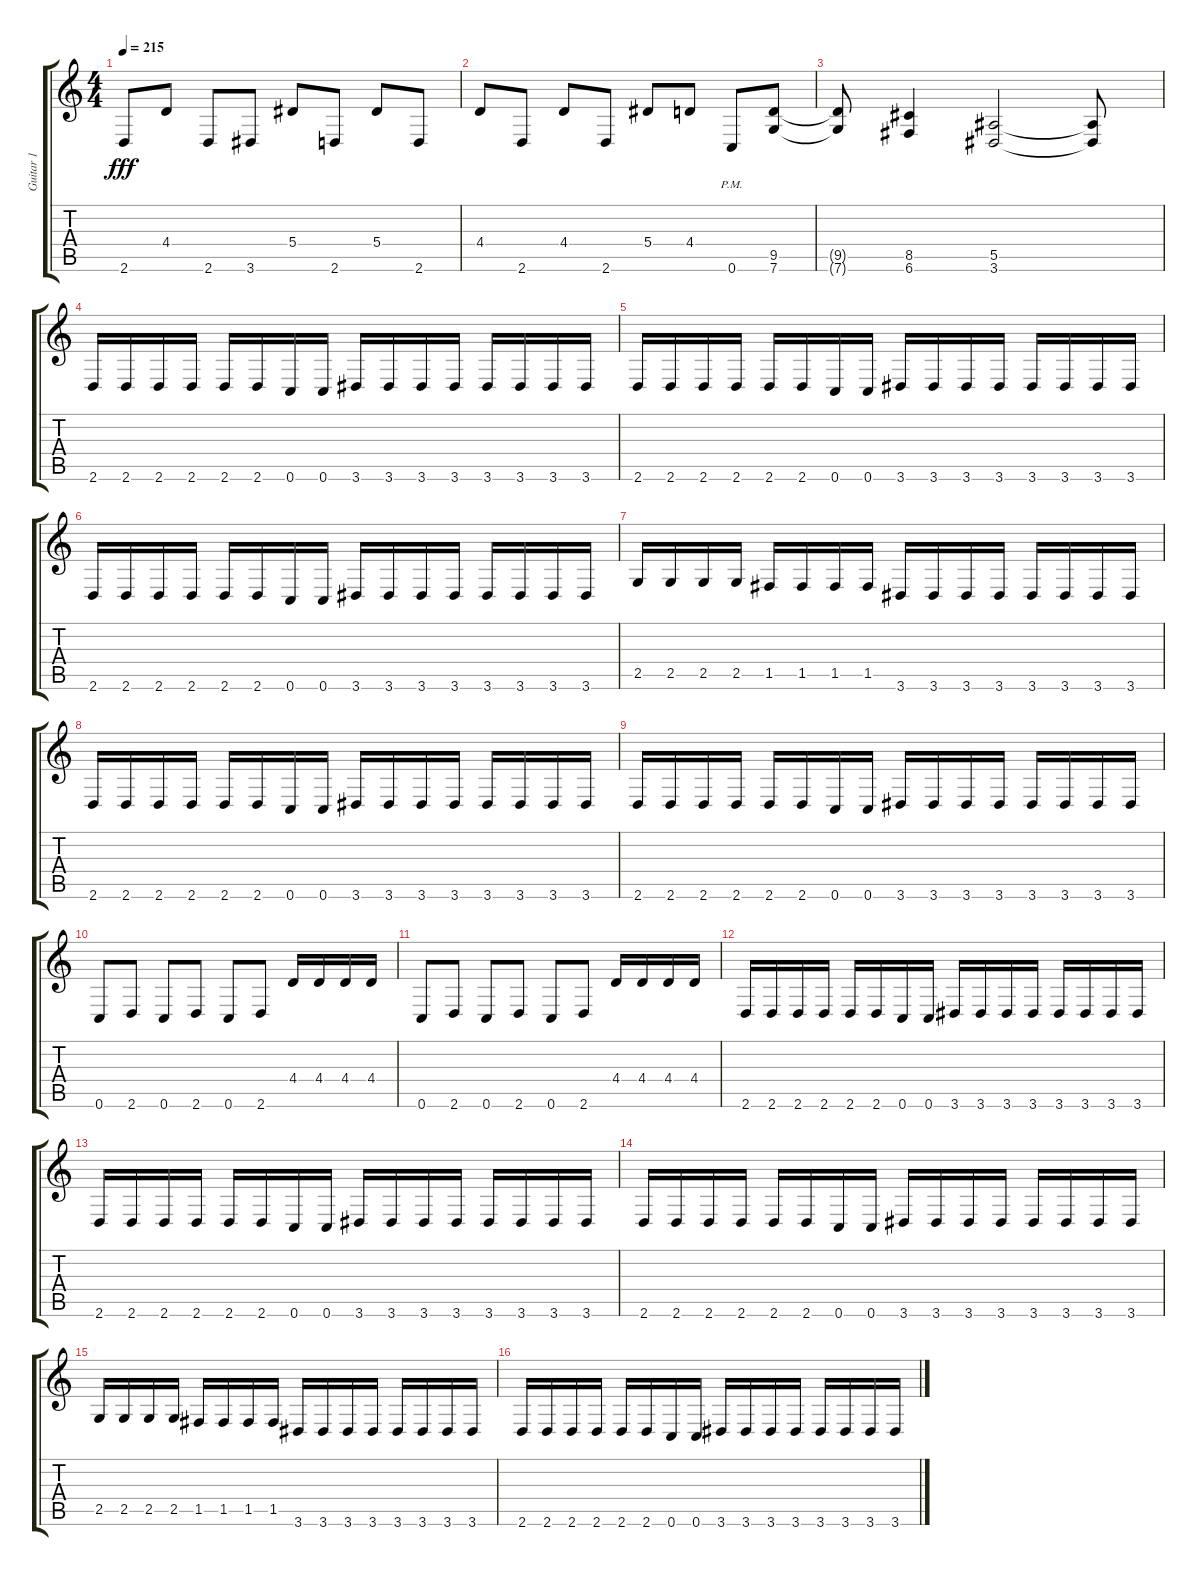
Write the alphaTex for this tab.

\track ("Guitar 1" "Guitar 1") {instrument distortionguitar}
\staff {score tabs}
\tuning (C4 G3 Eb3 Bb2 F2 C2) {hide}
\ts (4 4)
\tempo 215
\clef g2
\ks c
2.6.8{dy fff} 4.4.8 2.6.8 3.6.8 5.4.8 2.6.8 5.4.8 2.6.8 |
4.4.8 2.6.8 4.4.8 2.6.8 5.4.8 4.4.8 0.6{pm}.8 (9.5 7.6).8 |
(9.5{t} 7.6{t}).8 (8.5 6.6).4 (5.5 3.6).2 (5.5{t} 3.6{t}).8 |
2.6.16 2.6.16 2.6.16 2.6.16 2.6.16 2.6.16 0.6.16 0.6.16 3.6.16 3.6.16 3.6.16 3.6.16 3.6.16 3.6.16 3.6.16 3.6.16 |
2.6.16 2.6.16 2.6.16 2.6.16 2.6.16 2.6.16 0.6.16 0.6.16 3.6.16 3.6.16 3.6.16 3.6.16 3.6.16 3.6.16 3.6.16 3.6.16 |
2.6.16 2.6.16 2.6.16 2.6.16 2.6.16 2.6.16 0.6.16 0.6.16 3.6.16 3.6.16 3.6.16 3.6.16 3.6.16 3.6.16 3.6.16 3.6.16 |
2.5.16 2.5.16 2.5.16 2.5.16 1.5.16 1.5.16 1.5.16 1.5.16 3.6.16 3.6.16 3.6.16 3.6.16 3.6.16 3.6.16 3.6.16 3.6.16 |
2.6.16 2.6.16 2.6.16 2.6.16 2.6.16 2.6.16 0.6.16 0.6.16 3.6.16 3.6.16 3.6.16 3.6.16 3.6.16 3.6.16 3.6.16 3.6.16 |
2.6.16 2.6.16 2.6.16 2.6.16 2.6.16 2.6.16 0.6.16 0.6.16 3.6.16 3.6.16 3.6.16 3.6.16 3.6.16 3.6.16 3.6.16 3.6.16 |
0.6.8 2.6.8 0.6.8 2.6.8 0.6.8 2.6.8 4.4.16 4.4.16 4.4.16 4.4.16 |
0.6.8 2.6.8 0.6.8 2.6.8 0.6.8 2.6.8 4.4.16 4.4.16 4.4.16 4.4.16 |
2.6.16 2.6.16 2.6.16 2.6.16 2.6.16 2.6.16 0.6.16 0.6.16 3.6.16 3.6.16 3.6.16 3.6.16 3.6.16 3.6.16 3.6.16 3.6.16 |
2.6.16 2.6.16 2.6.16 2.6.16 2.6.16 2.6.16 0.6.16 0.6.16 3.6.16 3.6.16 3.6.16 3.6.16 3.6.16 3.6.16 3.6.16 3.6.16 |
2.6.16 2.6.16 2.6.16 2.6.16 2.6.16 2.6.16 0.6.16 0.6.16 3.6.16 3.6.16 3.6.16 3.6.16 3.6.16 3.6.16 3.6.16 3.6.16 |
2.5.16 2.5.16 2.5.16 2.5.16 1.5.16 1.5.16 1.5.16 1.5.16 3.6.16 3.6.16 3.6.16 3.6.16 3.6.16 3.6.16 3.6.16 3.6.16 |
2.6.16 2.6.16 2.6.16 2.6.16 2.6.16 2.6.16 0.6.16 0.6.16 3.6.16 3.6.16 3.6.16 3.6.16 3.6.16 3.6.16 3.6.16 3.6.16
